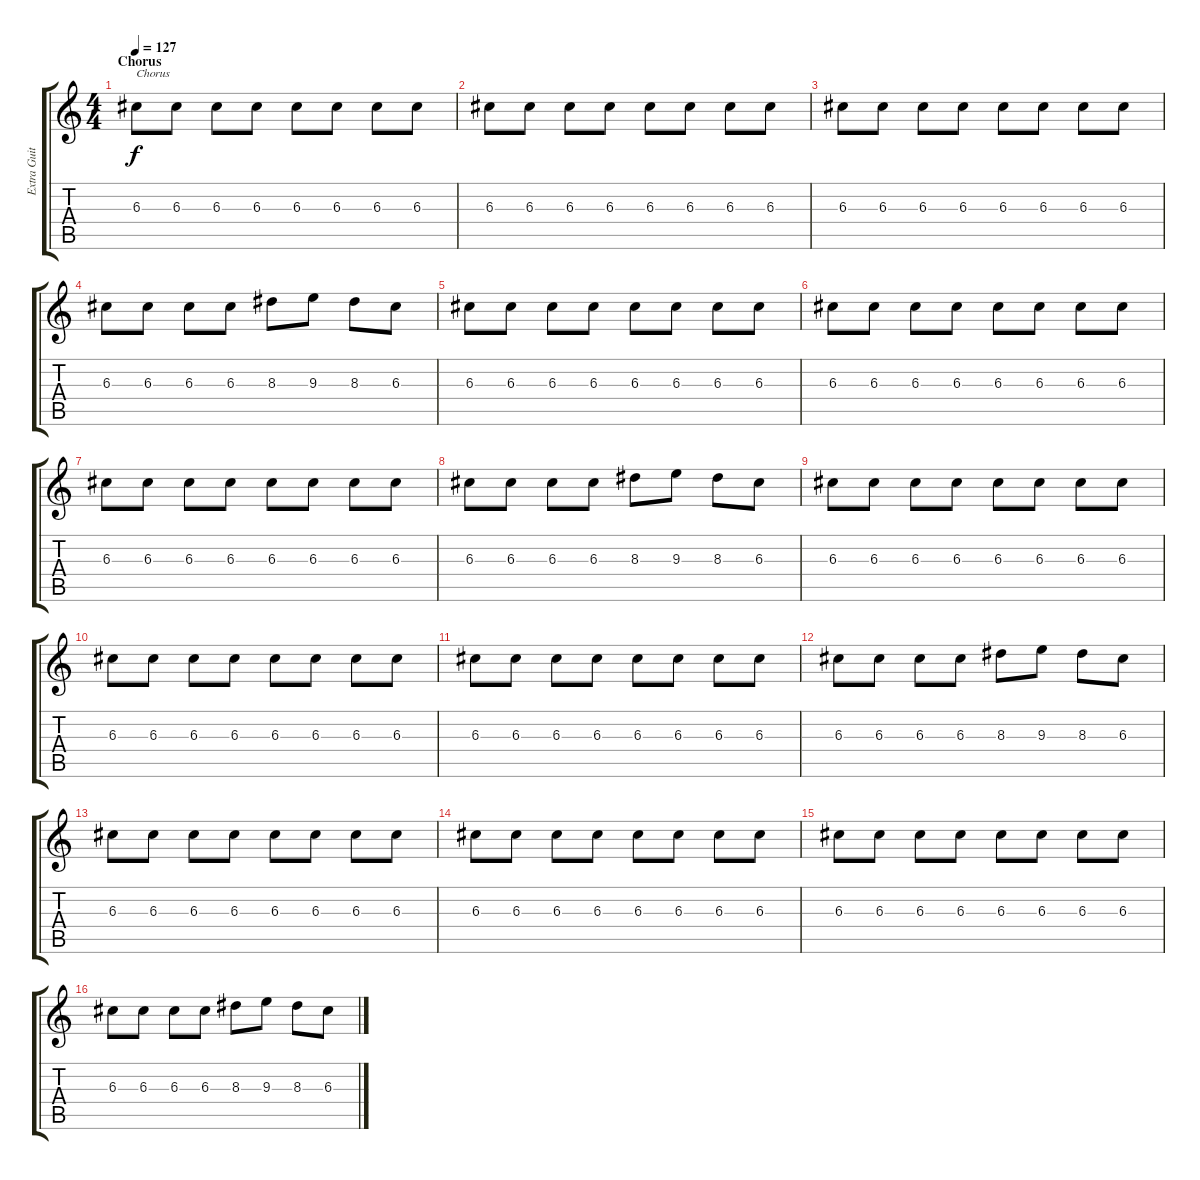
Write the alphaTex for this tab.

\track ("Extra Guitar" "Extra Guit") {instrument distortionguitar}
\staff {score tabs}
\tuning (E4 B3 G3 D3 A2 E2) {hide}
\ts (4 4)
\section ("" "Chorus")
\tempo 127
\clef g2
\ks c
6.3.8{txt "Chorus" dy f} 6.3.8 6.3.8 6.3.8 6.3.8 6.3.8 6.3.8 6.3.8 |
6.3.8 6.3.8 6.3.8 6.3.8 6.3.8 6.3.8 6.3.8 6.3.8 |
6.3.8 6.3.8 6.3.8 6.3.8 6.3.8 6.3.8 6.3.8 6.3.8 |
6.3.8 6.3.8 6.3.8 6.3.8 8.3.8 9.3.8 8.3.8 6.3.8 |
6.3.8 6.3.8 6.3.8 6.3.8 6.3.8 6.3.8 6.3.8 6.3.8 |
6.3.8 6.3.8 6.3.8 6.3.8 6.3.8 6.3.8 6.3.8 6.3.8 |
6.3.8 6.3.8 6.3.8 6.3.8 6.3.8 6.3.8 6.3.8 6.3.8 |
6.3.8 6.3.8 6.3.8 6.3.8 8.3.8 9.3.8 8.3.8 6.3.8 |
6.3.8 6.3.8 6.3.8 6.3.8 6.3.8 6.3.8 6.3.8 6.3.8 |
6.3.8 6.3.8 6.3.8 6.3.8 6.3.8 6.3.8 6.3.8 6.3.8 |
6.3.8 6.3.8 6.3.8 6.3.8 6.3.8 6.3.8 6.3.8 6.3.8 |
6.3.8 6.3.8 6.3.8 6.3.8 8.3.8 9.3.8 8.3.8 6.3.8 |
6.3.8 6.3.8 6.3.8 6.3.8 6.3.8 6.3.8 6.3.8 6.3.8 |
6.3.8 6.3.8 6.3.8 6.3.8 6.3.8 6.3.8 6.3.8 6.3.8 |
6.3.8 6.3.8 6.3.8 6.3.8 6.3.8 6.3.8 6.3.8 6.3.8 |
6.3.8 6.3.8 6.3.8 6.3.8 8.3.8 9.3.8 8.3.8 6.3.8
